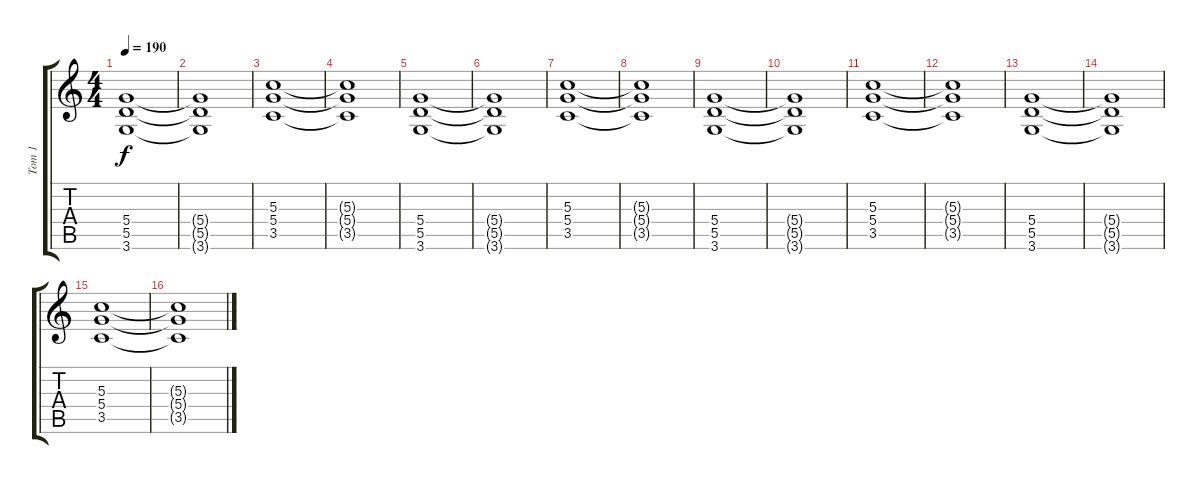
\track ("Tom 1" "Tom 1") {instrument distortionguitar}
\staff {score tabs}
\tuning (E4 B3 G3 D3 A2 E2) {hide}
\ts (4 4)
\tempo 190
\clef g2
\ks c
(5.4 5.5 3.6).1{dy f} |
(5.4{t} 5.5{t} 3.6{t}).1 |
(5.3 5.4 3.5).1 |
(5.3{t} 5.4{t} 3.5{t}).1 |
(5.4 5.5 3.6).1 |
(5.4{t} 5.5{t} 3.6{t}).1 |
(5.3 5.4 3.5).1 |
(5.3{t} 5.4{t} 3.5{t}).1 |
(5.4 5.5 3.6).1 |
(5.4{t} 5.5{t} 3.6{t}).1 |
(5.3 5.4 3.5).1 |
(5.3{t} 5.4{t} 3.5{t}).1 |
(5.4 5.5 3.6).1 |
(5.4{t} 5.5{t} 3.6{t}).1 |
(5.3 5.4 3.5).1 |
(5.3{t} 5.4{t} 3.5{t}).1
